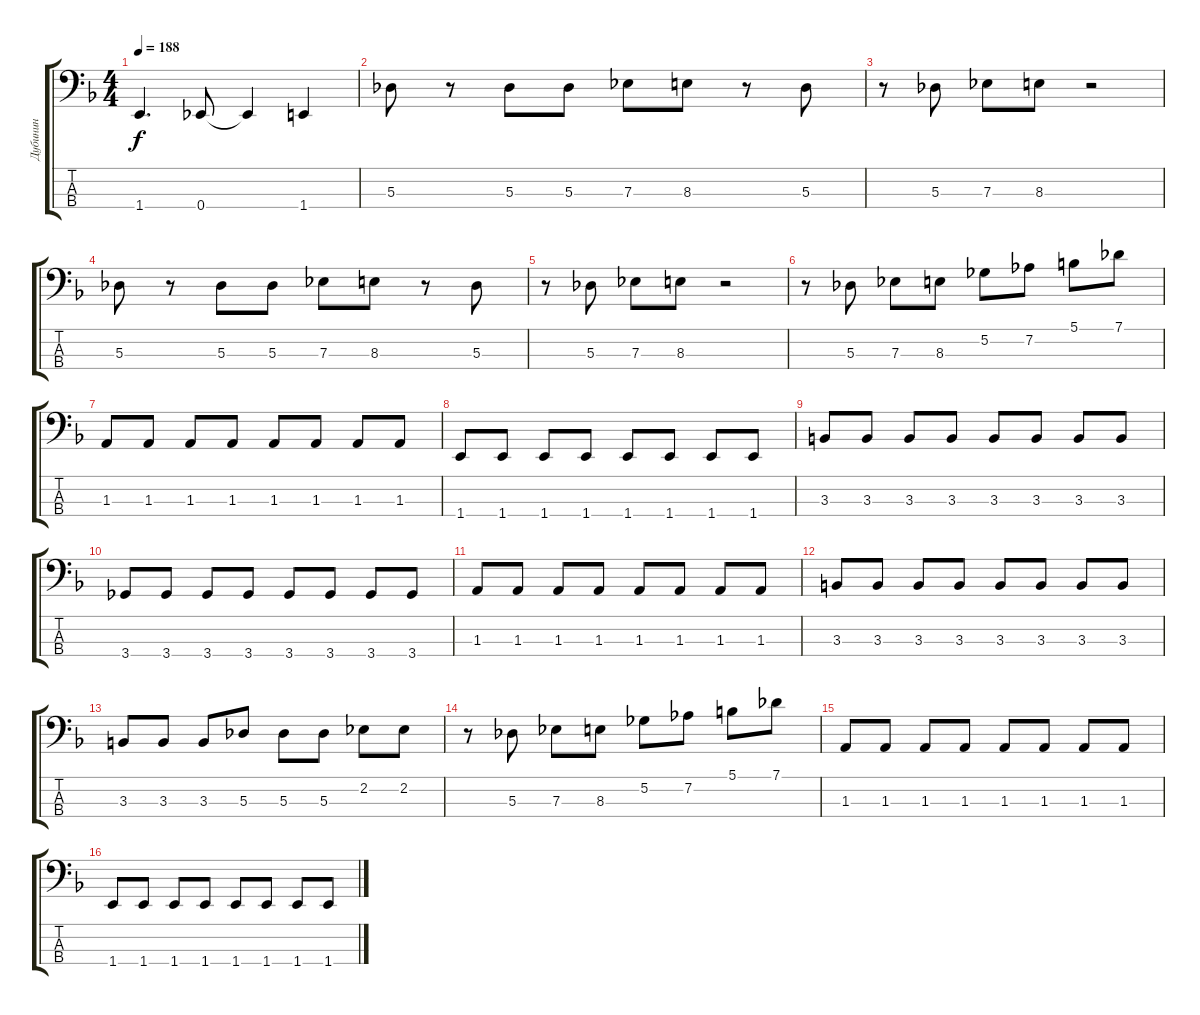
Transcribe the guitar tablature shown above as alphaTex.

\track ("Дубинин" "Дубинин") {instrument electricbassfinger}
\staff {score tabs}
\tuning (Gb2 Db2 Ab1 Eb1) {hide}
\ts (4 4)
\tempo 188
\clef f4
\ks f
1.4.4{d dy f} 0.4.8 0.4{t}.4 1.4.4 |
5.3.8 r.8 5.3.8 5.3.8 7.3.8 8.3.8 r.8 5.3.8 |
r.8 5.3.8 7.3.8 8.3.8 r.2 |
5.3.8 r.8 5.3.8 5.3.8 7.3.8 8.3.8 r.8 5.3.8 |
r.8 5.3.8 7.3.8 8.3.8 r.2 |
r.8 5.3.8 7.3.8 8.3.8 5.2.8 7.2.8 5.1.8 7.1.8 |
1.3.8{beam merge} 1.3.8 1.3.8 1.3.8 1.3.8 1.3.8 1.3.8 1.3.8 |
1.4.8 1.4.8 1.4.8 1.4.8 1.4.8 1.4.8 1.4.8 1.4.8 |
3.3.8 3.3.8 3.3.8 3.3.8 3.3.8 3.3.8 3.3.8 3.3.8 |
3.4.8 3.4.8 3.4.8 3.4.8 3.4.8 3.4.8 3.4.8 3.4.8 |
1.3.8 1.3.8 1.3.8 1.3.8 1.3.8 1.3.8 1.3.8 1.3.8 |
3.3.8 3.3.8 3.3.8 3.3.8 3.3.8 3.3.8 3.3.8 3.3.8 |
3.3.8 3.3.8 3.3.8 5.3.8 5.3.8 5.3.8 2.2.8 2.2.8 |
r.8 5.3.8 7.3.8 8.3.8 5.2.8 7.2.8 5.1.8 7.1.8 |
1.3.8{beam merge} 1.3.8 1.3.8 1.3.8 1.3.8 1.3.8 1.3.8 1.3.8 |
1.4.8 1.4.8 1.4.8 1.4.8 1.4.8 1.4.8 1.4.8 1.4.8
